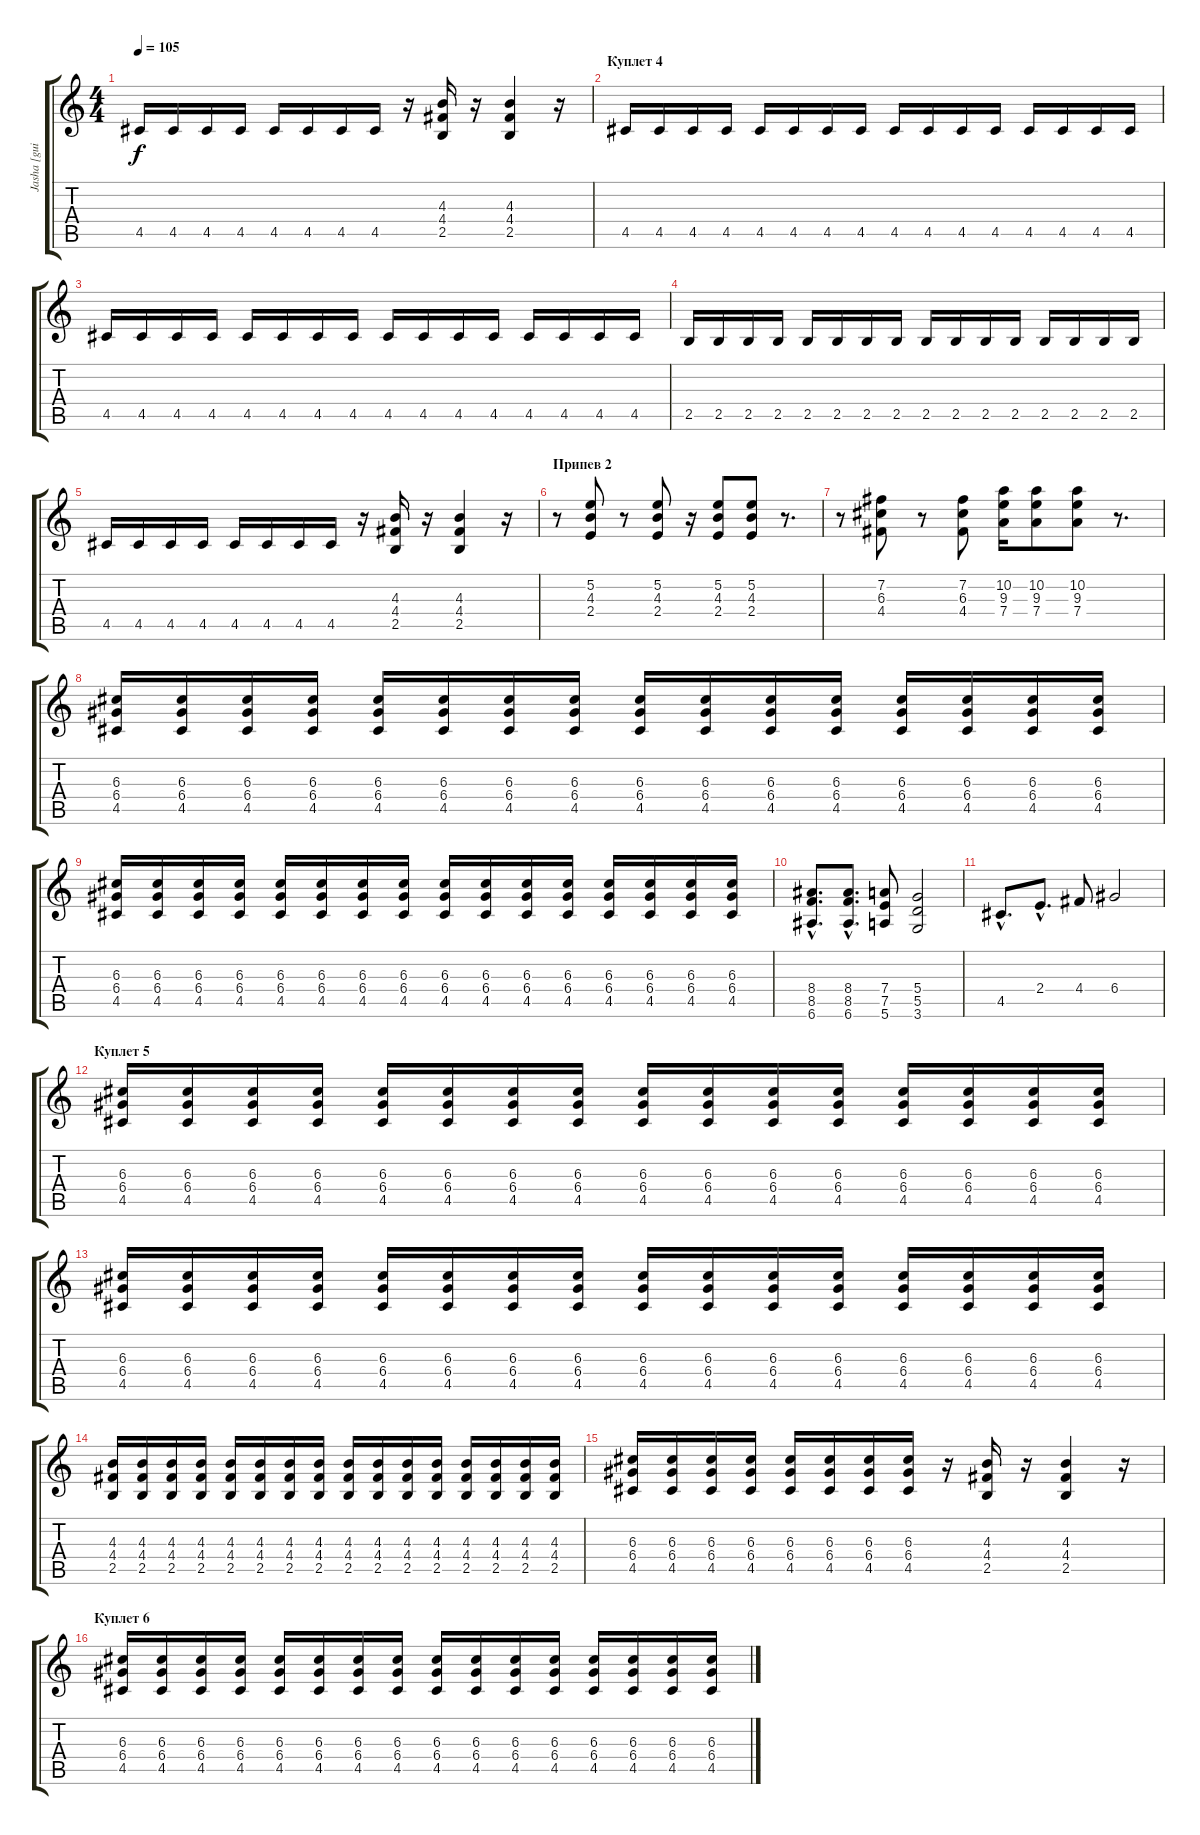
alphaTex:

\track ("Jasha [guitar]" "Jasha [gui") {instrument distortionguitar}
\staff {score tabs}
\tuning (E4 B3 G3 D3 A2 E2) {hide}
\ts (4 4)
\tempo 105
\clef g2
\ks c
4.5.16{dy f} 4.5.16 4.5.16 4.5.16 4.5.16 4.5.16 4.5.16 4.5.16 r.16 (4.3 4.4 2.5).16 r.16 (4.3 4.4 2.5).4 r.16 |
\section ("" "Куплет 4")
4.5.16 4.5.16 4.5.16 4.5.16 4.5.16 4.5.16 4.5.16 4.5.16 4.5.16 4.5.16 4.5.16 4.5.16 4.5.16 4.5.16 4.5.16 4.5.16 |
4.5.16 4.5.16 4.5.16 4.5.16 4.5.16 4.5.16 4.5.16 4.5.16 4.5.16 4.5.16 4.5.16 4.5.16 4.5.16 4.5.16 4.5.16 4.5.16 |
2.5.16 2.5.16 2.5.16 2.5.16 2.5.16 2.5.16 2.5.16 2.5.16 2.5.16 2.5.16 2.5.16 2.5.16 2.5.16 2.5.16 2.5.16 2.5.16 |
4.5.16 4.5.16 4.5.16 4.5.16 4.5.16 4.5.16 4.5.16 4.5.16 r.16 (4.3 4.4 2.5).16 r.16 (4.3 4.4 2.5).4 r.16 |
\section ("" "Припев 2")
r.8 (5.2 4.3 2.4).8 r.8 (5.2 4.3 2.4).8 r.16 (5.2 4.3 2.4).8 (5.2 4.3 2.4).8 r.8{d} |
r.8 (7.2 6.3 4.4).8 r.8 (7.2 6.3 4.4).8 (10.2 9.3 7.4).16 (10.2 9.3 7.4).8 (10.2 9.3 7.4).8 r.8{d} |
(6.3 6.4 4.5).16 (6.3 6.4 4.5).16 (6.3 6.4 4.5).16 (6.3 6.4 4.5).16 (6.3 6.4 4.5).16 (6.3 6.4 4.5).16 (6.3 6.4 4.5).16 (6.3 6.4 4.5).16 (6.3 6.4 4.5).16 (6.3 6.4 4.5).16 (6.3 6.4 4.5).16 (6.3 6.4 4.5).16 (6.3 6.4 4.5).16 (6.3 6.4 4.5).16 (6.3 6.4 4.5).16 (6.3 6.4 4.5).16 |
(6.3 6.4 4.5).16 (6.3 6.4 4.5).16 (6.3 6.4 4.5).16 (6.3 6.4 4.5).16 (6.3 6.4 4.5).16 (6.3 6.4 4.5).16 (6.3 6.4 4.5).16 (6.3 6.4 4.5).16 (6.3 6.4 4.5).16 (6.3 6.4 4.5).16 (6.3 6.4 4.5).16 (6.3 6.4 4.5).16 (6.3 6.4 4.5).16 (6.3 6.4 4.5).16 (6.3 6.4 4.5).16 (6.3 6.4 4.5).16 |
(8.4{hac} 8.5{hac} 6.6{hac}).8{d} (8.4{hac} 8.5{hac} 6.6{hac}).8{d} (7.4 7.5 5.6).8 (5.4 5.5 3.6).2 |
4.5{hac}.8{d} 2.4{hac}.8{d} 4.4.8 6.4.2 |
\section ("" "Куплет 5")
(6.3 6.4 4.5).16 (6.3 6.4 4.5).16 (6.3 6.4 4.5).16 (6.3 6.4 4.5).16 (6.3 6.4 4.5).16 (6.3 6.4 4.5).16 (6.3 6.4 4.5).16 (6.3 6.4 4.5).16 (6.3 6.4 4.5).16 (6.3 6.4 4.5).16 (6.3 6.4 4.5).16 (6.3 6.4 4.5).16 (6.3 6.4 4.5).16 (6.3 6.4 4.5).16 (6.3 6.4 4.5).16 (6.3 6.4 4.5).16 |
(6.3 6.4 4.5).16 (6.3 6.4 4.5).16 (6.3 6.4 4.5).16 (6.3 6.4 4.5).16 (6.3 6.4 4.5).16 (6.3 6.4 4.5).16 (6.3 6.4 4.5).16 (6.3 6.4 4.5).16 (6.3 6.4 4.5).16 (6.3 6.4 4.5).16 (6.3 6.4 4.5).16 (6.3 6.4 4.5).16 (6.3 6.4 4.5).16 (6.3 6.4 4.5).16 (6.3 6.4 4.5).16 (6.3 6.4 4.5).16 |
(4.3 4.4 2.5).16 (4.3 4.4 2.5).16 (4.3 4.4 2.5).16 (4.3 4.4 2.5).16 (4.3 4.4 2.5).16 (4.3 4.4 2.5).16 (4.3 4.4 2.5).16 (4.3 4.4 2.5).16 (4.3 4.4 2.5).16 (4.3 4.4 2.5).16 (4.3 4.4 2.5).16 (4.3 4.4 2.5).16 (4.3 4.4 2.5).16 (4.3 4.4 2.5).16 (4.3 4.4 2.5).16 (4.3 4.4 2.5).16 |
(6.3 6.4 4.5).16 (6.3 6.4 4.5).16 (6.3 6.4 4.5).16 (6.3 6.4 4.5).16 (6.3 6.4 4.5).16 (6.3 6.4 4.5).16 (6.3 6.4 4.5).16 (6.3 6.4 4.5).16 r.16 (4.3 4.4 2.5).16 r.16 (4.3 4.4 2.5).4 r.16 |
\section ("" "Куплет 6")
(6.3 6.4 4.5).16 (6.3 6.4 4.5).16 (6.3 6.4 4.5).16 (6.3 6.4 4.5).16 (6.3 6.4 4.5).16 (6.3 6.4 4.5).16 (6.3 6.4 4.5).16 (6.3 6.4 4.5).16 (6.3 6.4 4.5).16 (6.3 6.4 4.5).16 (6.3 6.4 4.5).16 (6.3 6.4 4.5).16 (6.3 6.4 4.5).16 (6.3 6.4 4.5).16 (6.3 6.4 4.5).16 (6.3 6.4 4.5).16
